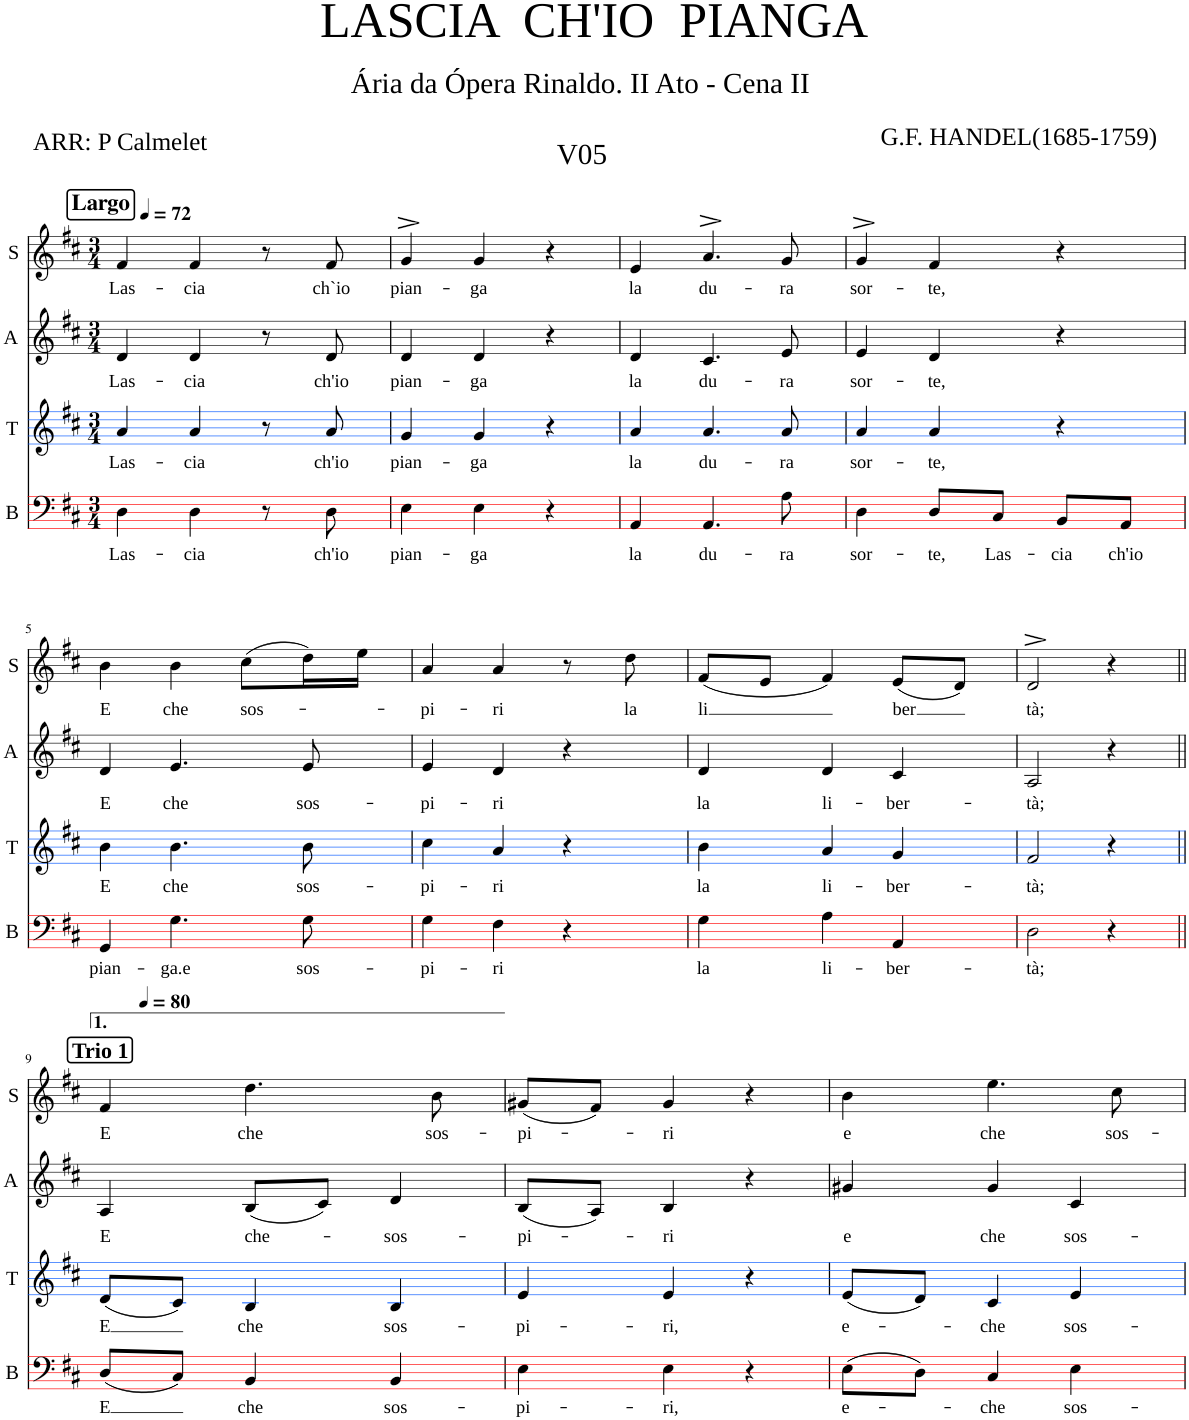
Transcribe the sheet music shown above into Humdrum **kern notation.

**kern	**text	**kern	**text	**kern	**text	**kern	**text
*part4	*part4	*part3	*part3	*part2	*part2	*part1	*part1
*staff4	*staff4	*staff3	*staff3	*staff2	*staff2	*staff1	*staff1
*I"B	*	*I"T	*	*I"A	*	*I"S	*
*I'B	*	*I'T	*	*I'A	*	*I'S	*
*stria5	*	*stria5	*	*	*	*	*
*clefF4	*	*clefG2	*	*clefG2	*	*clefG2	*
*k[f#c#]	*	*k[f#c#]	*	*k[f#c#]	*	*k[f#c#]	*
*M3/4	*	*M3/4	*	*M3/4	*	*M3/4	*
*MM72	*	*MM72	*	*MM72	*	*MM72	*
!!LO:REH:place=s1:a:B:cj:fs=14:t=Largo
=1	=1	=1	=1	=1	=1	=1	=1
!	!LO:LY:b	!	!LO:LY:b	!	!LO:LY:b	!	!LO:LY:b
4D\	Las-	4a/	Las-	4d/	Las-	4f#/	Las-
!	!LO:LY:b	!	!LO:LY:b	!	!LO:LY:b	!	!LO:LY:b
4D\	-cia	4a/	-cia	4d/	-cia	4f#/	-cia
8r	.	8r	.	8r	.	8r	.
!	!LO:LY:b	!	!LO:LY:b	!	!LO:LY:b	!	!LO:LY:b
8D\	ch'io	8a/	ch'io	8d/	ch'io	8f#/	ch`io
=2	=2	=2	=2	=2	=2	=2	=2
!	!LO:LY:b	!	!LO:LY:b	!	!LO:LY:b	!	!LO:LY:b
4E\	pian-	4g/	pian-	4d/	pian-	4g^>/	pian-
!	!LO:LY:b	!	!LO:LY:b	!	!LO:LY:b	!	!LO:LY:b
4E\	-ga	4g/	-ga	4d/	-ga	4g/	-ga
4r	.	4r	.	4r	.	4r	.
=3	=3	=3	=3	=3	=3	=3	=3
!	!LO:LY:b	!	!LO:LY:b	!	!LO:LY:b	!	!LO:LY:b
4AA/	la	4a/	la	4d/	la	4e/	la
!	!LO:LY:b	!	!LO:LY:b	!	!LO:LY:b	!	!LO:LY:b
4.AA/	du-	4.a/	du-	4.c#/	du-	4.a^>/	du-
!	!LO:LY:b	!	!LO:LY:b	!	!LO:LY:b	!	!LO:LY:b
8A\	-ra	8a/	-ra	8e/	-ra	8g/	-ra
=4	=4	=4	=4	=4	=4	=4	=4
!	!LO:LY:b	!	!LO:LY:b	!	!LO:LY:b	!	!LO:LY:b
4D\	sor-	4a/	sor-	4e/	sor-	4g^>/	sor-
!	!LO:LY:b	!	!LO:LY:b	!	!LO:LY:b	!	!LO:LY:b
8D/L	-te,	4a/	-te,	4d/	-te,	4f#/	-te,
!	!LO:LY:b	!	!	!	!	!	!
8C#/J	Las-	.	.	.	.	.	.
!	!LO:LY:b	!	!	!	!	!	!
8BB/L	-cia	4r	.	4r	.	4r	.
!	!LO:LY:b	!	!	!	!	!	!
8AA/J	ch'io	.	.	.	.	.	.
!!LO:LB:g=z
=5	=5	=5	=5	=5	=5	=5	=5
!	!LO:LY:b	!	!LO:LY:b	!	!LO:LY:b	!	!LO:LY:b
4GG/	pian-	4b\	E	4d/	E	4b\	E
!	!LO:LY:b	!	!LO:LY:b	!	!LO:LY:b	!	!LO:LY:b
4.G\	-ga.e	4.b\	che	4.e/	che	4b\	che
!	!	!	!	!	!	!	!LO:LY:b
.	.	.	.	.	.	(8cc#\L	sos-
!	!LO:LY:b	!	!LO:LY:b	!	!LO:LY:b	!	!
8G\	sos-	8b\	sos-	8e/	sos-	16dd\L)	.
.	.	.	.	.	.	16ee\JJ	.
=6	=6	=6	=6	=6	=6	=6	=6
!	!LO:LY:b	!	!LO:LY:b	!	!LO:LY:b	!	!LO:LY:b
4G\	-pi-	4cc#\	-pi-	4e/	-pi-	4a/	-pi-
!	!LO:LY:b	!	!LO:LY:b	!	!LO:LY:b	!	!LO:LY:b
4F#\	-ri	4a/	-ri	4d/	-ri	4a/	-ri
4r	.	4r	.	4r	.	8r	.
!	!	!	!	!	!	!	!LO:LY:b
.	.	.	.	.	.	8dd\	la
=7	=7	=7	=7	=7	=7	=7	=7
!	!LO:LY:b	!	!LO:LY:b	!	!LO:LY:b	!	!LO:LY:b
4G\	la	4b\	la	4d/	la	(8f#/L	-li
.	.	.	.	.	.	8e/J	.
!	!LO:LY:b	!	!LO:LY:b	!	!LO:LY:b	!	!
4A\	li-	4a/	li-	4d/	li-	4f#/)	.
!	!LO:LY:b	!	!LO:LY:b	!	!LO:LY:b	!	!LO:LY:b
4AA/	-ber-	4g/	-ber-	4c#/	-ber-	(8e/L	-ber
.	.	.	.	.	.	8d/J)	.
=8	=8	=8	=8	=8	=8	=8	=8
!	!LO:LY:b	!	!LO:LY:b	!	!LO:LY:b	!	!LO:LY:b
2D\	-tà;	2f#/	-tà;	2A/	-tà;	2d^>/	tà;
4r	.	4r	.	4r	.	4r	.
!!LO:LB:g=z
=9||	=9||	=9||	=9||	=9||	=9||	=9||	=9||
*	*	*	*	*	*	*MM80	*
!	!	!	!	!	!	!LO:TX:a:B:t=Trio 1	!
!	!LO:LY:b	!	!LO:LY:b	!	!LO:LY:b	!	!LO:LY:b
(8D/L	-E	(8d/L	-E	4A/	E	4f#/	E
8C#/J)	.	8c#/J)	.	.	.	.	.
!	!LO:LY:b	!	!LO:LY:b	!	!LO:LY:b	!	!LO:LY:b
4BB/	che	4B/	che	(8B/L	che-	4.dd\	che
.	.	.	.	8c#/J)	.	.	.
!	!LO:LY:b	!	!LO:LY:b	!	!LO:LY:b	!	!
4BB/	sos-	4B/	sos-	4d/	-sos-	.	.
!	!	!	!	!	!	!	!LO:LY:b
.	.	.	.	.	.	8b\	sos-
=10	=10	=10	=10	=10	=10	=10	=10
!	!LO:LY:b	!	!LO:LY:b	!	!LO:LY:b	!	!LO:LY:b
4E\	-pi-	4e/	-pi-	(8B/L	-pi-	(8g#X/L	-pi-
.	.	.	.	8A/J)	.	8f#/J)	.
!	!LO:LY:b	!	!LO:LY:b	!	!LO:LY:b	!	!LO:LY:b
4E\	-ri,	4e/	-ri,	4B/	-ri	4g#/	-ri
4r	.	4r	.	4r	.	4r	.
=11	=11	=11	=11	=11	=11	=11	=11
!	!LO:LY:b	!	!LO:LY:b	!	!LO:LY:b	!	!LO:LY:b
(8E\L	e-	(8e/L	e-	4g#X/	e	4b\	e
8D\J)	.	8d/J)	.	.	.	.	.
!	!LO:LY:b	!	!LO:LY:b	!	!LO:LY:b	!	!LO:LY:b
4C#/	-che	4c#/	-che	4g#/	che	4.ee\	che
!	!LO:LY:b	!	!LO:LY:b	!	!LO:LY:b	!	!
4E\	sos-	4e/	sos-	4c#/	sos-	.	.
!	!	!	!	!	!	!	!LO:LY:b
.	.	.	.	.	.	8cc#\	sos-
=	=	=	=	=	=	=	=
*-	*-	*-	*-	*-	*-	*-	*-
